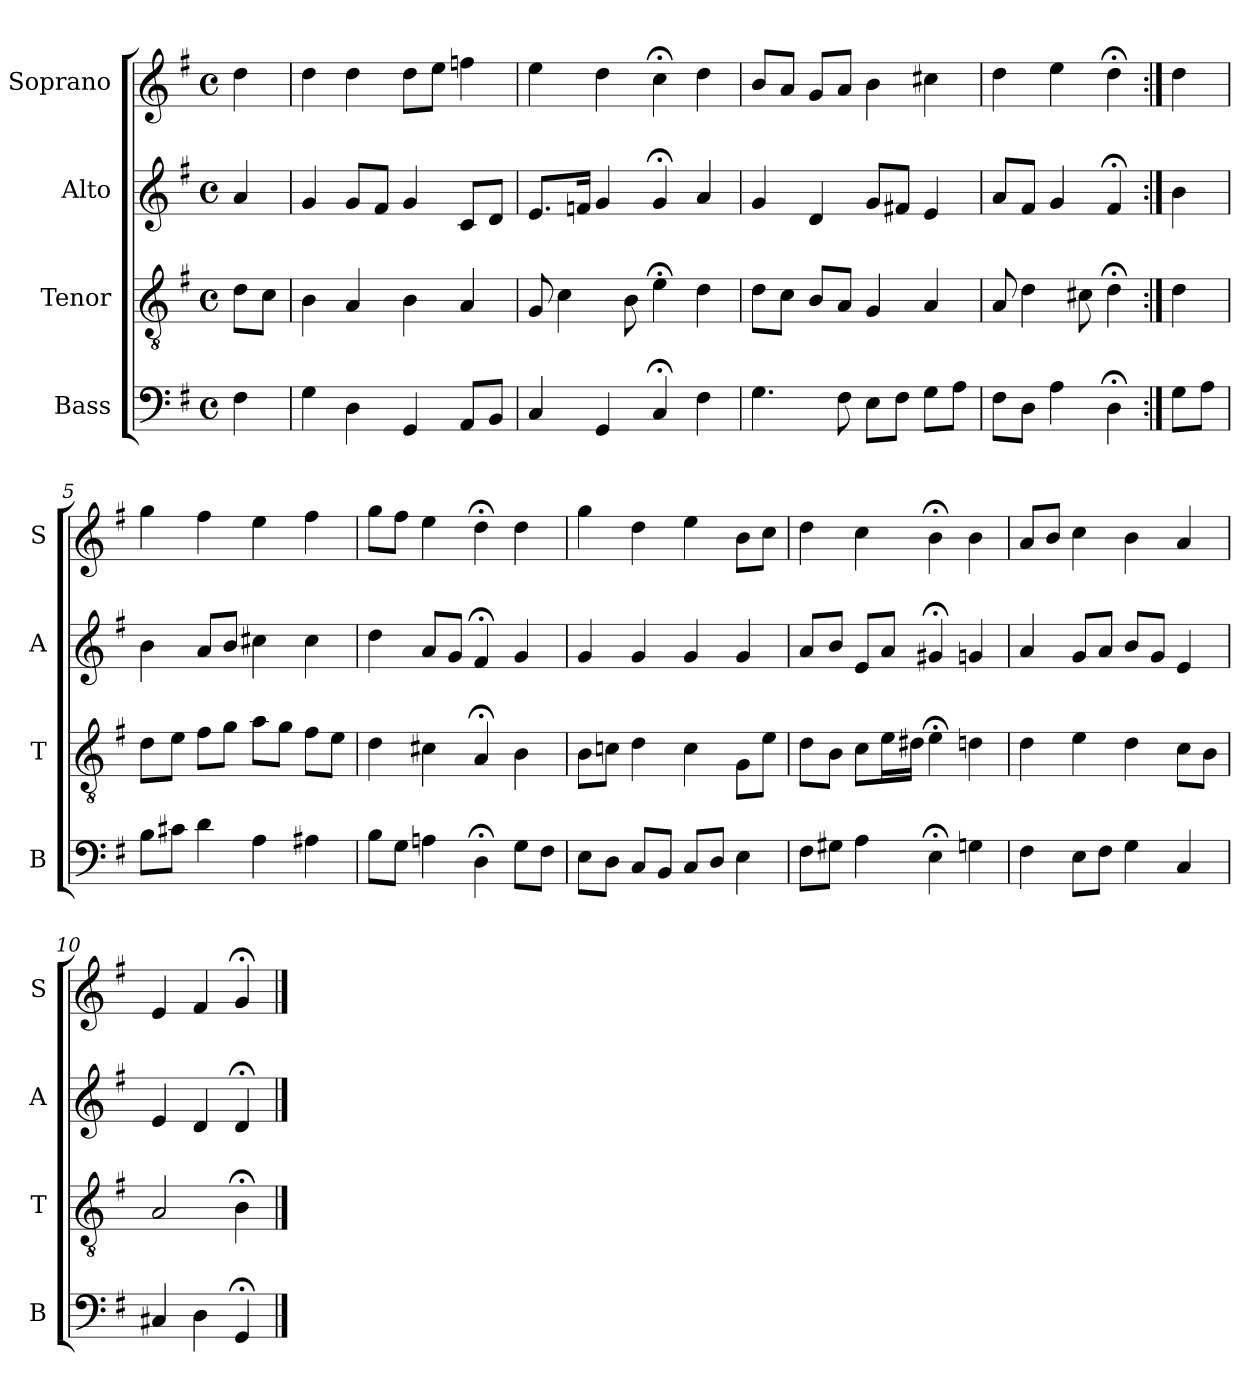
**kern	**kern	**kern	**kern
*part4	*part3	*part2	*part1
*staff4	*staff3	*staff2	*staff1
*I"Bass	*I"Tenor	*I"Alto	*I"Soprano
*I'B	*I'T	*I'A	*I'S
*clefF4	*clefGv2	*clefG2	*clefG2
*k[f#]	*k[f#]	*k[f#]	*k[f#]
*G:	*G:	*G:	*G:
*M4/4	*M4/4	*M4/4	*M4/4
*met(c)	*met(c)	*met(c)	*met(c)
*MM100	*MM100	*MM100	*MM100
=	=	=	=
4F#	8dL	4a	4dd
.	8cJ	.	.
=1	=1	=1	=1
4G	4B	4g	4dd
4D	4A	8gL	4dd
.	.	8f#J	.
4GG	4B	4g	8ddL
.	.	.	8eeJ
8AAL	4A	8cL	4ffn
8BBJ	.	8dJ	.
=2	=2	=2	=2
4C	8G	8.eL	4ee
.	4c	.	.
.	.	16fnJk	.
4GG	.	4g	4dd
.	8B	.	.
4C;<	4e;<	4g;<	4cc;<
4F#	4d	4a	4dd
=3	=3	=3	=3
4.G	8dL	4g	8bL
.	8cJ	.	8aJ
.	8BL	4d	8gL
8F#	8AJ	.	8aJ
8EL	4G	8gL	4b
8F#J	.	8f#XJ	.
8GL	4A	4e	4cc#X
8AJ	.	.	.
=4	=4	=4	=4
8F#L	8A	8aL	4dd
8DJ	4d	8f#J	.
4A	.	4g	4ee
.	8c#X	.	.
4D;<	4d;<	4f#;<	4dd;<
=:|!	=:|!	=:|!	=:|!
8GL	4d	4b	4dd
8AJ	.	.	.
=5	=5	=5	=5
8BL	8dL	4b	4gg
8c#XJ	8eJ	.	.
4d	8f#L	8aL	4ff#
.	8gJ	8bJ	.
4A	8aL	4cc#X	4ee
.	8gJ	.	.
4A#X	8f#L	4cc#	4ff#
.	8eJ	.	.
=6	=6	=6	=6
8BL	4d	4dd	8ggL
8GJ	.	.	8ff#J
4An	4c#X	8aL	4ee
.	.	8gJ	.
4D;<	4A;<	4f#;<	4dd;<
8GL	4B	4g	4dd
8F#J	.	.	.
=7	=7	=7	=7
8EL	8BL	4g	4gg
8DJ	8cnJ	.	.
8CL	4d	4g	4dd
8BBJ	.	.	.
8CL	4c	4g	4ee
8DJ	.	.	.
4E	8GL	4g	8bL
.	8eJ	.	8ccJ
=8	=8	=8	=8
8F#L	8dL	8aL	4dd
8G#XJ	8BJ	8bJ	.
4A	8cL	8eL	4cc
.	16eL	8aJ	.
.	16d#XJJ	.	.
4E;<	4e;<	4g#X;<	4b;<
4Gn	4dn	4gn	4b
=9	=9	=9	=9
4F#	4d	4a	8aL
.	.	.	8bJ
8EL	4e	8gL	4cc
8F#J	.	8aJ	.
4G	4d	8bL	4b
.	.	8gJ	.
4C	8cL	4e	4a
.	8BJ	.	.
=10	=10	=10	=10
4C#X	2A	4e	4e
4D	.	4d	4f#
4GG;<	4B;<	4d;<	4g;<
==	==	==	==
*-	*-	*-	*-
